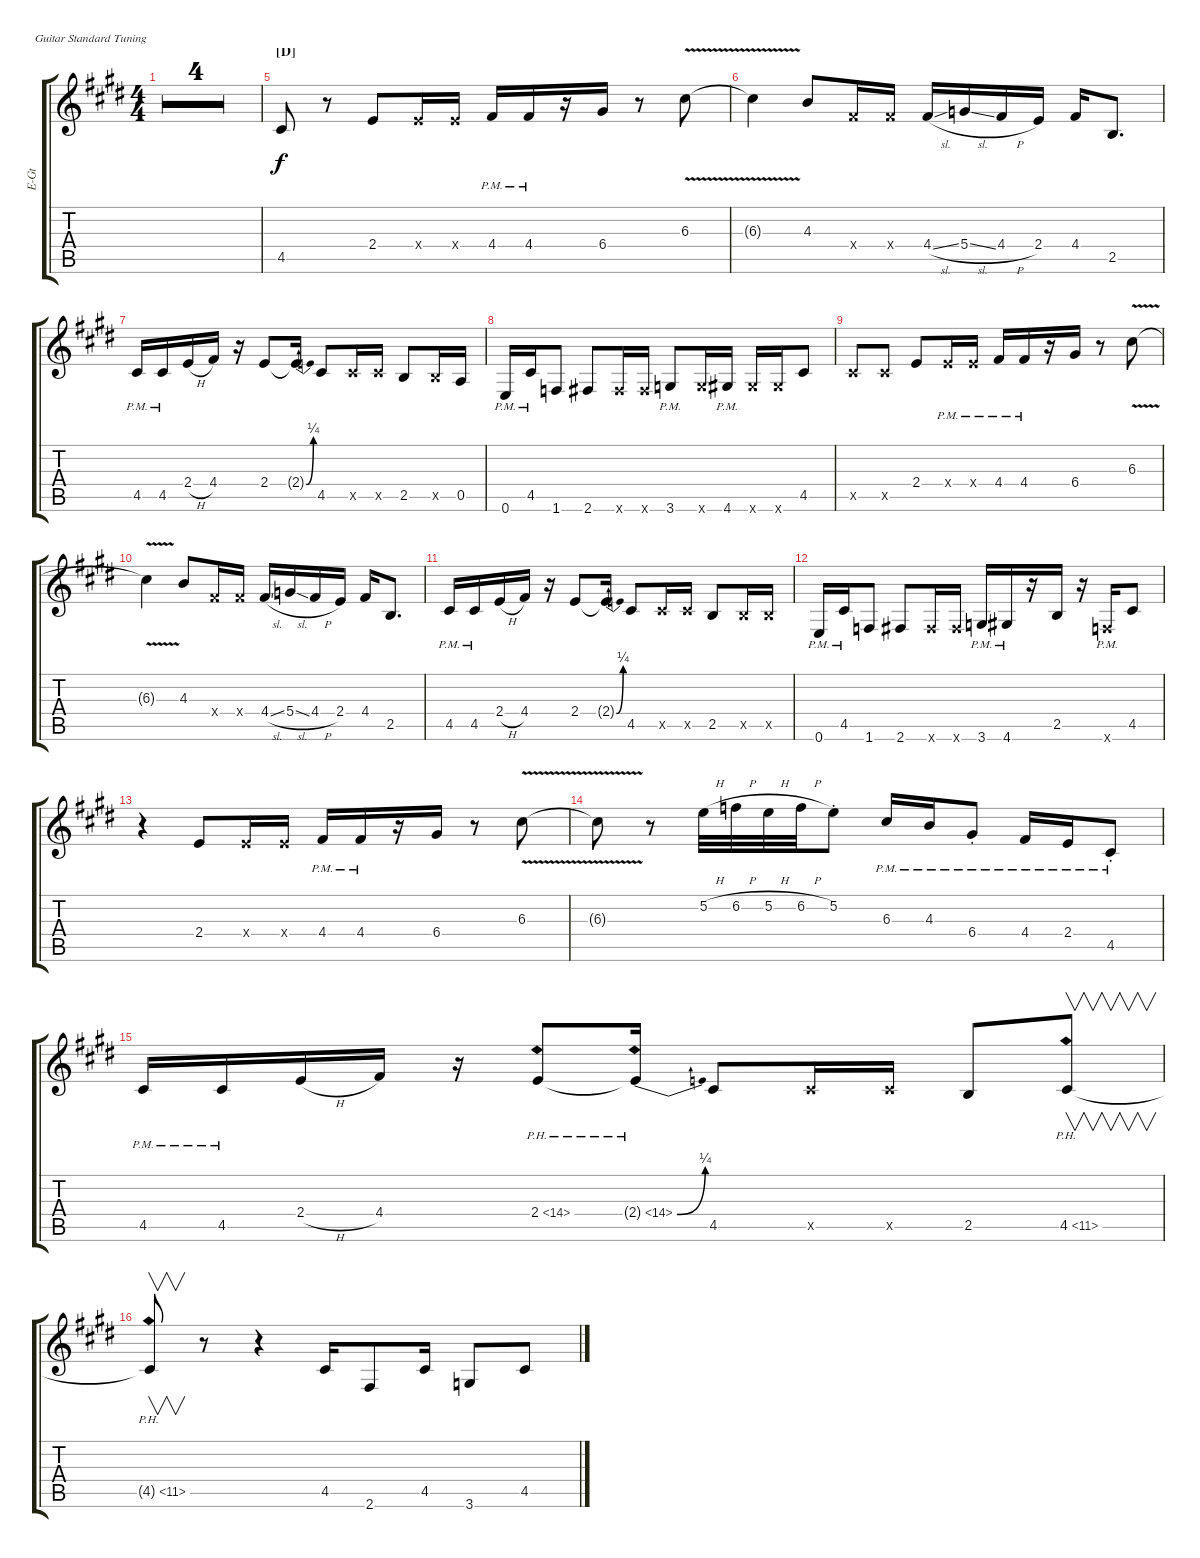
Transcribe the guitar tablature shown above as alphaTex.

\defaultSystemsLayout 4
\bracketExtendMode groupsimilarinstruments
\otherSystemsTrackNameOrientation horizontal
\track ("Rhythm Guitar II" "E-Gt") {multiBarRest instrument distortionguitar}
\staff {score tabs}
\tuning (E4 B3 G3 D3 A2 E2)
\ts (4 4)
\tempo 124
\clef g2
\ks c#minor
r.1{dy f} |
r.1 |
r.1 |
r.1 |
\section ("D" "")
4.5{acc #}.8 r.8 2.4{acc forcenatural}.8 2.4{x acc forcenatural}.16 2.4{x acc forcenatural}.16 4.4{pm acc #}.16 4.4{pm acc #}.16 r.16 6.4{acc #}.16 r.8 6.3{v acc #}.8 |
6.3{v t acc #}.4 4.3{acc forcenatural}.8 4.4{x acc #}.16 4.4{x acc #}.16 4.4{sl acc #}.16 5.4{sl acc forcenatural}.16 4.4{h acc #}.16 2.4{acc forcenatural}.16 4.4{acc #}.16 2.5{acc forcenatural}.8{d} |
4.5{pm acc #}.16 4.5{pm acc #}.16 2.4{h acc forcenatural}.16 4.4{acc #}.16 r.16 2.4{acc forcenatural}.8 2.4{be (bend 0 0 56.4 1) t acc forcenatural}.16 4.5{acc #}.8 4.5{x acc #}.16 4.5{x acc #}.16 2.5{acc forcenatural}.8 2.5{x acc forcenatural}.16 0.5{acc forcenatural}.16 |
0.6{pm acc forcenatural}.16 4.5{pm acc #}.16 1.6{acc forcenatural}.8 2.6{acc #}.8 2.6{x acc #}.16 2.6{x acc #}.16 3.6{pm acc forcenatural}.8 3.6{x acc forcenatural}.16 4.6{pm acc #}.16 4.6{x acc #}.16 4.6{x acc #}.16 4.5{acc #}.8 |
4.5{x acc #}.8 4.5{x acc #}.8 2.4{acc forcenatural}.8 2.4{pm x acc forcenatural}.16 2.4{pm x acc forcenatural}.16 4.4{pm acc #}.16 4.4{pm acc #}.16 r.16 6.4{acc #}.16 r.8 6.3{v acc #}.8 |
6.3{v t acc #}.4 4.3{acc forcenatural}.8 4.4{x acc #}.16 4.4{x acc #}.16 4.4{sl acc #}.16 5.4{sl acc forcenatural}.16 4.4{h acc #}.16 2.4{acc forcenatural}.16 4.4{acc #}.16 2.5{acc forcenatural}.8{d} |
4.5{pm acc #}.16 4.5{pm acc #}.16 2.4{h acc forcenatural}.16 4.4{acc #}.16 r.16 2.4{acc forcenatural}.8 2.4{be (bend 0 0 59.4 1) t acc forcenatural}.16 4.5{acc #}.8 4.5{x acc #}.16 4.5{x acc #}.16 2.5{acc forcenatural}.8 2.5{x acc forcenatural}.16 2.5{x acc forcenatural}.16 |
0.6{pm acc forcenatural}.16 4.5{pm acc #}.16 1.6{acc forcenatural}.8 2.6{acc #}.8 2.6{x acc #}.16 2.6{x acc #}.16 3.6{pm acc forcenatural}.16 4.6{pm acc #}.16 r.16 2.5{acc forcenatural}.16 r.16 1.6{pm x acc forcenatural}.16 4.5{acc #}.8 |
r.4 2.4{acc forcenatural}.8 2.4{x acc forcenatural}.16 2.4{x acc forcenatural}.16 4.4{pm acc #}.16 4.4{pm acc #}.16 r.16 6.4{acc #}.16 r.8 6.3{v acc #}.8 |
6.3{v t acc #}.8 r.8 5.2{h acc forcenatural}.32 6.2{h acc forcenatural}.32 5.2{h acc forcenatural}.32 6.2{h acc forcenatural}.32 5.2{st acc forcenatural}.8 6.3{pm acc #}.16 4.3{pm acc forcenatural}.16 6.4{pm st acc #}.8 4.4{pm acc #}.16 2.4{pm acc forcenatural}.16 4.5{pm st acc #}.8 |
4.5{pm acc #}.16 4.5{pm acc #}.16 2.4{h acc forcenatural}.16 4.4{acc #}.16 r.16 2.4{ph 12 acc forcenatural}.8 2.4{be (bend 0 0 60 1) ph 12 t acc forcenatural}.16 4.5{acc #}.8 4.5{x acc #}.16 4.5{x acc #}.16 2.5{acc forcenatural}.8 4.5{ph 7 acc #}.8{v} |
4.5{ph 7 t acc #}.8{v} r.8 r.4 4.5{acc #}.16 2.6{acc #}.8 4.5{acc #}.16 3.6{acc forcenatural}.8 4.5{acc #}.8
